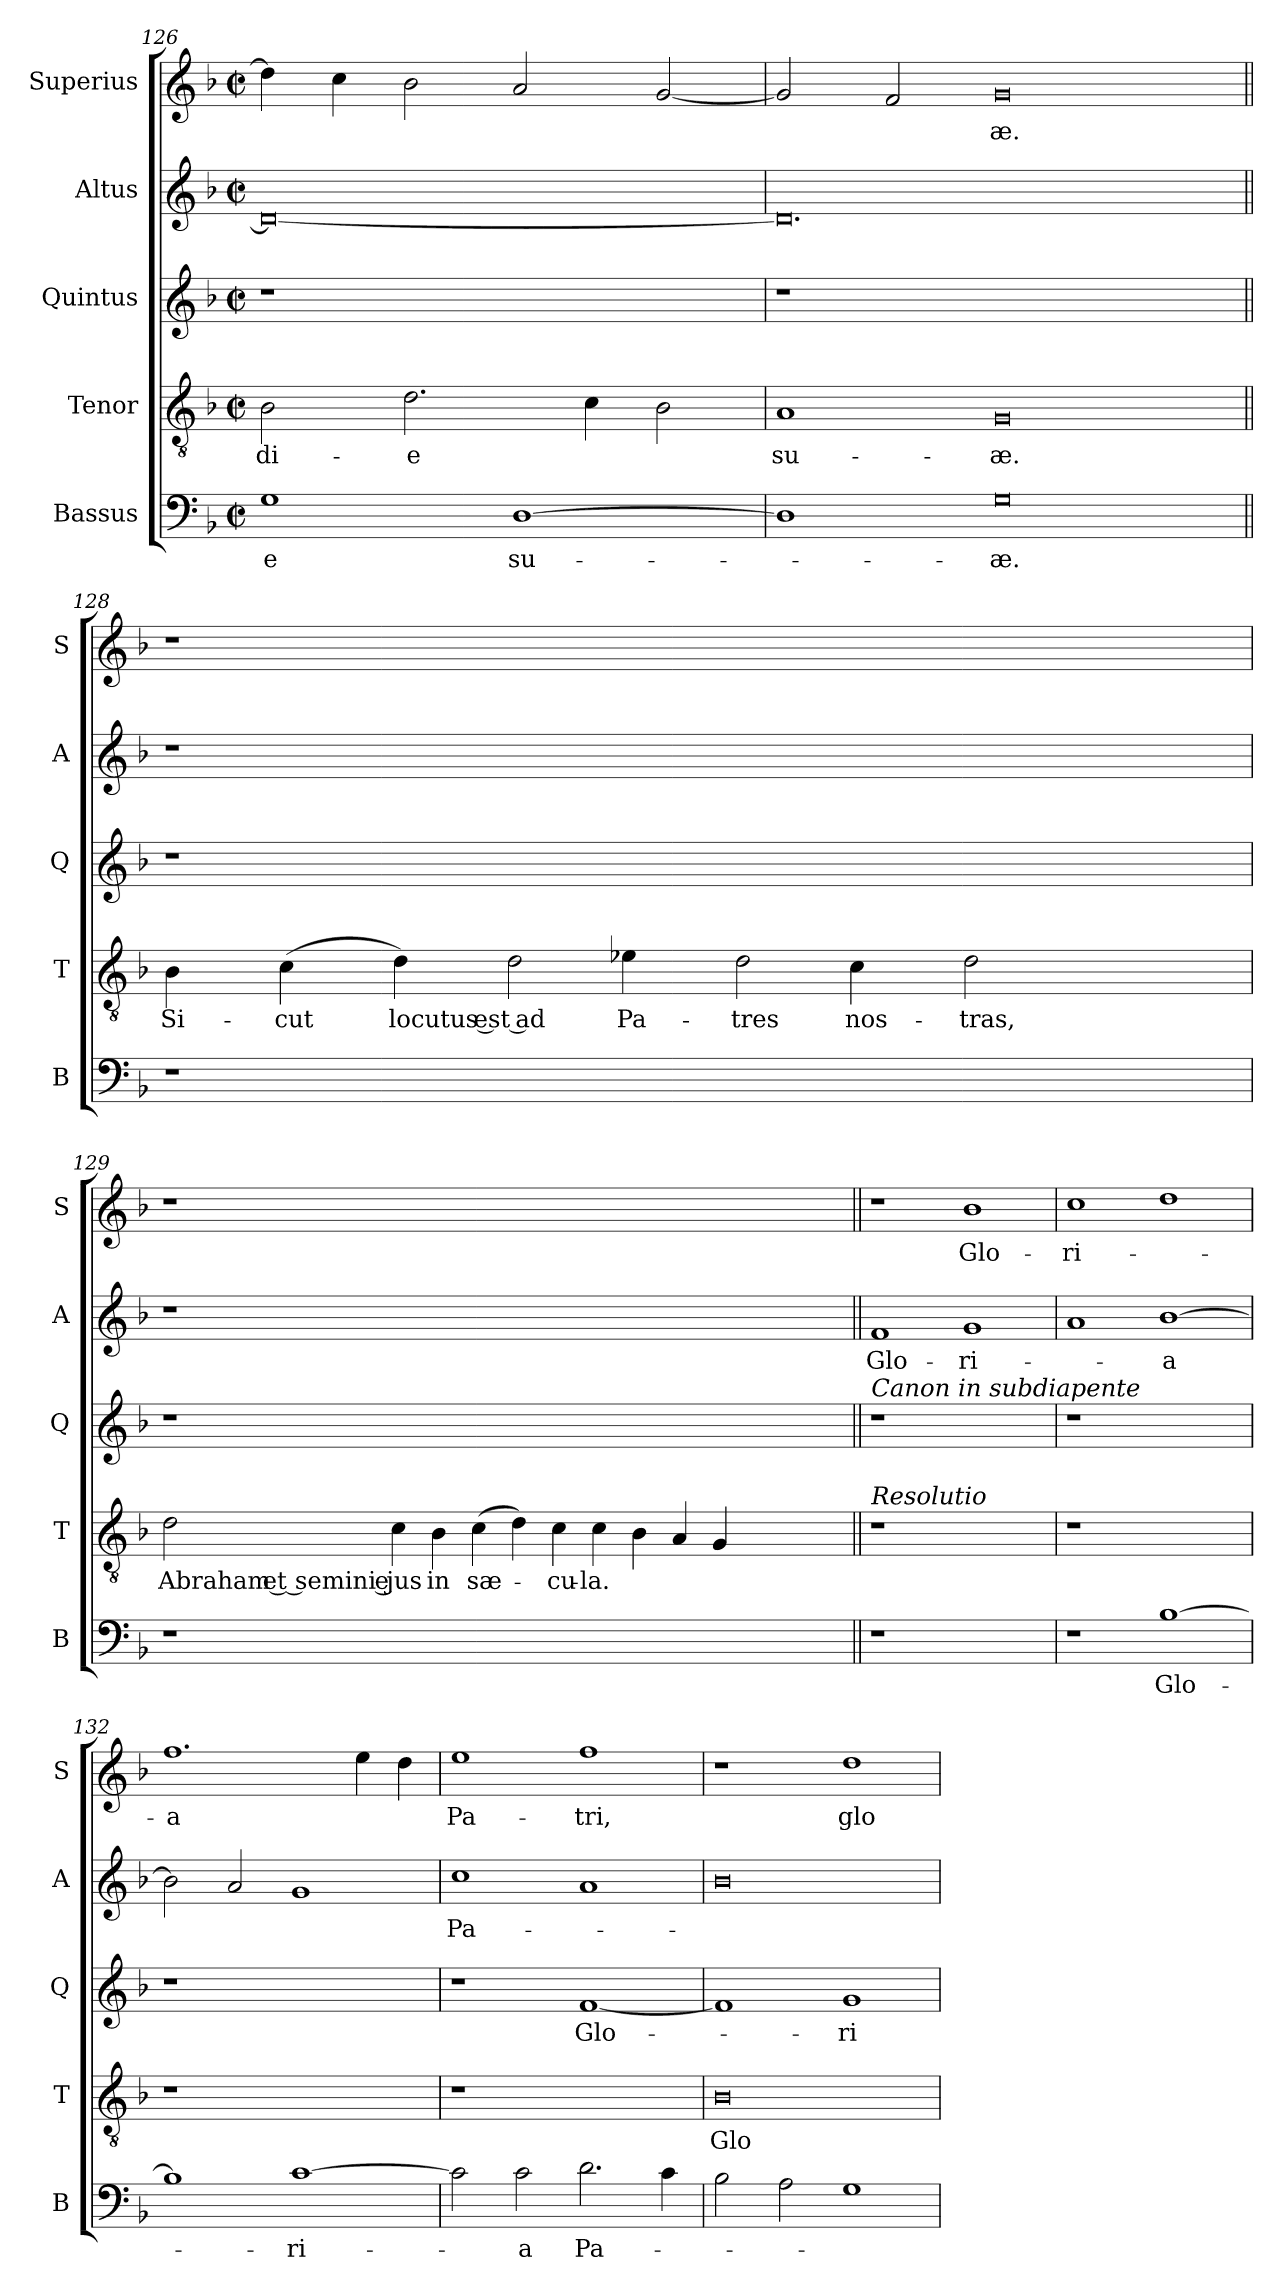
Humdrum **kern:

**kern	**text	**kern	**text	**kern	**text	**kern	**text	**kern	**text
*part5	*part5	*part4	*part4	*part3	*part3	*part2	*part2	*part1	*part1
*staff5	*staff5	*staff4	*staff4	*staff3	*staff3	*staff2	*staff2	*staff1	*staff1
*I"Bassus	*	*I"Tenor	*	*I"Quintus	*	*I"Altus	*	*I"Superius	*
*I'B	*	*I'T	*	*I'Q	*	*I'A	*	*I'S	*
*clefF4	*	*clefGv2	*	*clefG2	*	*clefG2	*	*clefG2	*
*k[b-]	*	*k[b-]	*	*k[b-]	*	*k[b-]	*	*k[b-]	*
*F:	*	*F:	*	*F:	*	*F:	*	*F:	*
*M2/2	*	*M2/2	*	*M2/2	*	*M2/2	*	*M2/2	*
*met(c|)	*	*met(c|)	*	*met(c|)	*	*met(c|)	*	*met(c|)	*
=126	=126	=126	=126	=126	=126	=126	=126	=126	=126
!	!LO:LY:b	!	!LO:LY:b	!	!	!	!	!	!
1G	-e	2B-\	-di-	1r	.	0d_	.	4dd\]	.
.	.	.	.	.	.	.	.	4cc\	.
!	!	!	!LO:LY:b	!	!	!	!	!	!
.	.	2.d\	-e	.	.	.	.	2b-\	.
!	!LO:LY:b	!	!	!	!	!	!	!	!
[1D	su-	.	.	1ryy	.	.	.	2a/	.
.	.	4c\	.	.	.	.	.	.	.
.	.	2B-\	.	.	.	.	.	[2g/	.
=127	=127	=127	=127	=127	=127	=127	=127	=127	=127
!	!	!	!LO:LY:b	!	!	!	!	!	!
1D]	.	1A	su-	1r	.	0.d]	.	2g/]	.
.	.	.	.	.	.	.	.	2f/	.
!	!LO:LY:b	!	!LO:LY:b	!	!	!	!	!	!LO:LY:b
0G	-æ.	0G	-æ.	0ryy	.	.	.	0g	-æ.
!!LO:PB:g=z
=128||	=128||	=128||	=128||	=128||	=128||	=128||	=128||	=128||	=128||
!	!	!LO:N:head=solid	!LO:LY:b	!	!	!	!	!	!
1r	.	4B-\	Si-	1r	.	1r	.	1r	.
!	!	!LO:N:head=solid	!LO:LY:b	!	!	!	!	!	!
.	.	(>4c\	-cut	.	.	.	.	.	.
!	!	!LO:N:head=solid	!LO:LY:b	!	!	!	!	!	!
.	.	4d\)	locutus est ad	.	.	.	.	.	.
!	!	!LO:N:head=open	!	!	!	!	!	!	!
.	.	4d\	.	.	.	.	.	.	.
!	!	!LO:N:head=solid	!LO:LY:b	!	!	!	!	!	!
1.ryy	.	4e-X\	Pa-	1.ryy	.	1.ryy	.	1.ryy	.
!	!	!LO:N:head=open	!LO:LY:b	!	!	!	!	!	!
.	.	4d\	-tres	.	.	.	.	.	.
!	!	!LO:N:head=solid	!LO:LY:b	!	!	!	!	!	!
.	.	4c\	nos-	.	.	.	.	.	.
!	!	!LO:N:head=open	!LO:LY:b	!	!	!	!	!	!
.	.	2d\	-tras,	.	.	.	.	.	.
.	.	4ryy	.	.	.	.	.	.	.
=129	=129	=129	=129	=129	=129	=129	=129	=129	=129
!	!	!LO:N:head=open	!LO:LY:b	!	!	!	!	!	!
1r	.	2d\	Abraham et semini e-	1r	.	1r	.	1r	.
!	!	!LO:N:head=solid	!LO:LY:b	!	!	!	!	!	!
.	.	4c\	-jus	.	.	.	.	.	.
!	!	!LO:N:head=solid	!LO:LY:b	!	!	!	!	!	!
.	.	4B-\	in	.	.	.	.	.	.
!	!	!LO:N:head=solid	!LO:LY:b	!	!	!	!	!	!
0ryy	.	(>4c\	sæ-	0ryy	.	0ryy	.	0ryy	.
!	!	!LO:N:head=solid	!	!	!	!	!	!	!
.	.	4d\)	.	.	.	.	.	.	.
!	!	!LO:N:head=solid	!LO:LY:b	!	!	!	!	!	!
.	.	4c\	-cu-	.	.	.	.	.	.
!	!	!LO:N:head=solid	!LO:LY:b	!	!	!	!	!	!
.	.	4c\	-la.	.	.	.	.	.	.
!	!	!LO:N:head=solid	!	!	!	!	!	!	!
.	.	4B-\	.	.	.	.	.	.	.
!	!	!LO:N:head=solid	!	!	!	!	!	!	!
.	.	4A/	.	.	.	.	.	.	.
!	!	!LO:N:head=solid	!	!	!	!	!	!	!
.	.	4G/	.	.	.	.	.	.	.
.	.	4ryy	.	.	.	.	.	.	.
2ryy	.	2ryy	.	2ryy	.	2ryy	.	2ryy	.
!!LO:LB:g=z
=130||	=130||	=130||	=130||	=130||	=130||	=130||	=130||	=130||	=130||
!	!	!	!	!LO:TX:a:i:t=Canon in subdiapente	!	!	!	!	!
!	!	!LO:TX:a:i:t=Resolutio	!	!	!	!	!	!	!
!	!	!	!	!	!	!	!LO:LY:b	!	!
1r	.	1r	.	1r	.	1f	Glo-	1r	.
!	!	!	!	!	!	!	!LO:LY:b	!	!LO:LY:b
1ryy	.	1ryy	.	1ryy	.	1g	-ri-	1b-	Glo-
=131	=131	=131	=131	=131	=131	=131	=131	=131	=131
!	!	!	!	!	!	!	!	!	!LO:LY:b
1r	.	1r	.	1r	.	1a	.	1cc	-ri-
!	!LO:LY:b	!	!	!	!	!	!LO:LY:b	!	!
[1B-	Glo-	1ryy	.	1ryy	.	[1b-	-a	1dd	.
=132	=132	=132	=132	=132	=132	=132	=132	=132	=132
!	!	!	!	!	!	!	!	!	!LO:LY:b
1B-]	.	1r	.	1r	.	2b-\]	.	1.ff	-a
.	.	.	.	.	.	2a/	.	.	.
!	!LO:LY:b	!	!	!	!	!	!	!	!
[1c	-ri-	1ryy	.	1ryy	.	1g	.	.	.
.	.	.	.	.	.	.	.	4ee\	.
.	.	.	.	.	.	.	.	4dd\	.
=133	=133	=133	=133	=133	=133	=133	=133	=133	=133
!	!	!	!	!	!	!	!LO:LY:b	!	!LO:LY:b
2c\]	.	1r	.	1r	.	1cc	Pa-	1ee	Pa-
!	!LO:LY:b	!	!	!	!	!	!	!	!
2c\	-a	.	.	.	.	.	.	.	.
!	!LO:LY:b	!	!	!	!LO:LY:b	!	!	!	!LO:LY:b
2.d\	Pa-	1ryy	.	[1f	Glo-	1a	.	1ff	-tri,
4c\	.	.	.	.	.	.	.	.	.
=134	=134	=134	=134	=134	=134	=134	=134	=134	=134
!	!	!	!LO:LY:b	!	!	!	!	!	!
2B-\	.	0B-	Glo-	1f]	.	0b-	.	1r	.
2A\	.	.	.	.	.	.	.	.	.
!	!	!	!	!	!LO:LY:b	!	!	!	!LO:LY:b
1G	.	.	.	1g	-ri-	.	.	1dd	glo-
=	=	=	=	=	=	=	=	=	=
*-	*-	*-	*-	*-	*-	*-	*-	*-	*-
